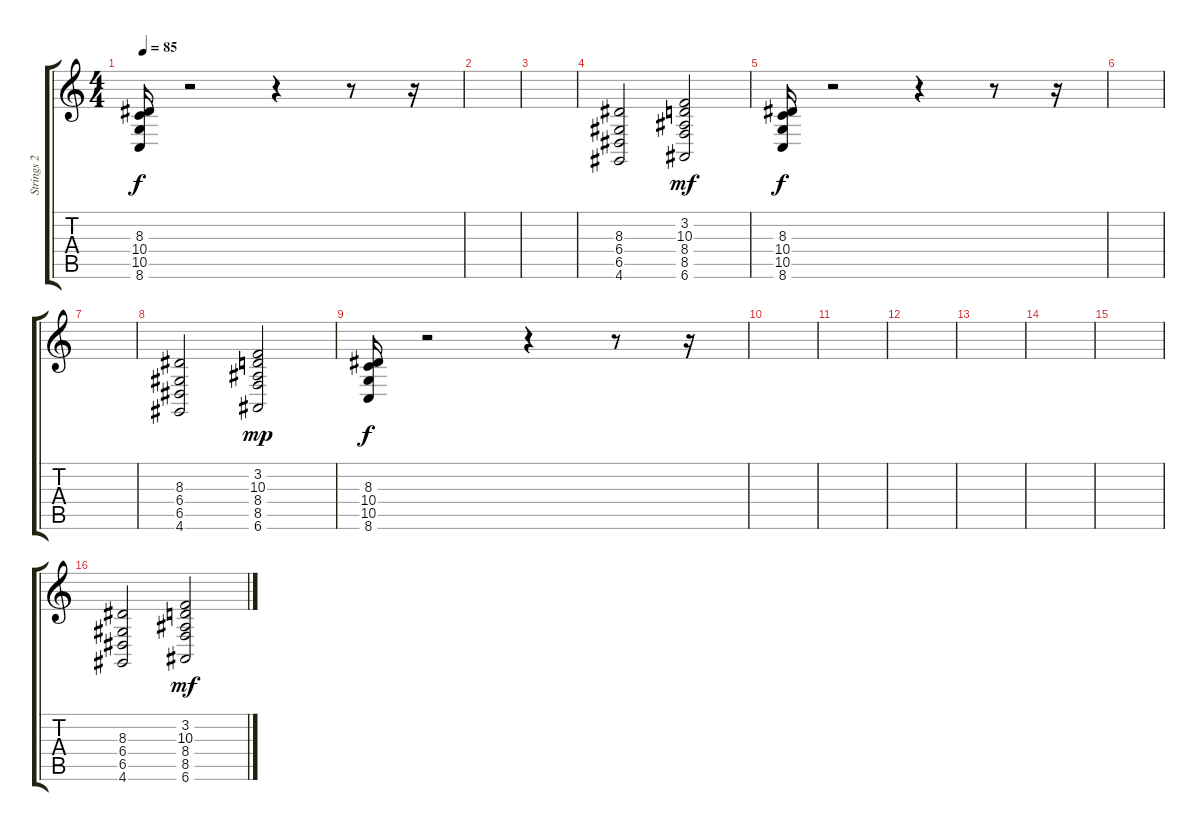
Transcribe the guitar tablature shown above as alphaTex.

\track ("Strings 2" "Strings 2") {instrument stringensemble1}
\staff {score tabs}
\tuning (E4 B3 G3 D3 A2 E2) {hide}
\ts (4 4)
\tempo 85
\clef g2
\ks c
(8.3 10.4 10.5 8.6).16{dy f} r.2 r.4 r.8 r.16 |
|
|
(8.3 6.4 6.5 4.6).2 (3.2 10.3 8.4 8.5 6.6).2{dy mf} |
(8.3 10.4 10.5 8.6).16{dy f} r.2 r.4 r.8 r.16 |
|
|
(8.3 6.4 6.5 4.6).2 (3.2 10.3 8.4 8.5 6.6).2{dy mp} |
(8.3 10.4 10.5 8.6).16{dy f} r.2 r.4 r.8 r.16 |
|
|
|
|
|
|
(8.3 6.4 6.5 4.6).2 (3.2 10.3 8.4 8.5 6.6).2{dy mf}
